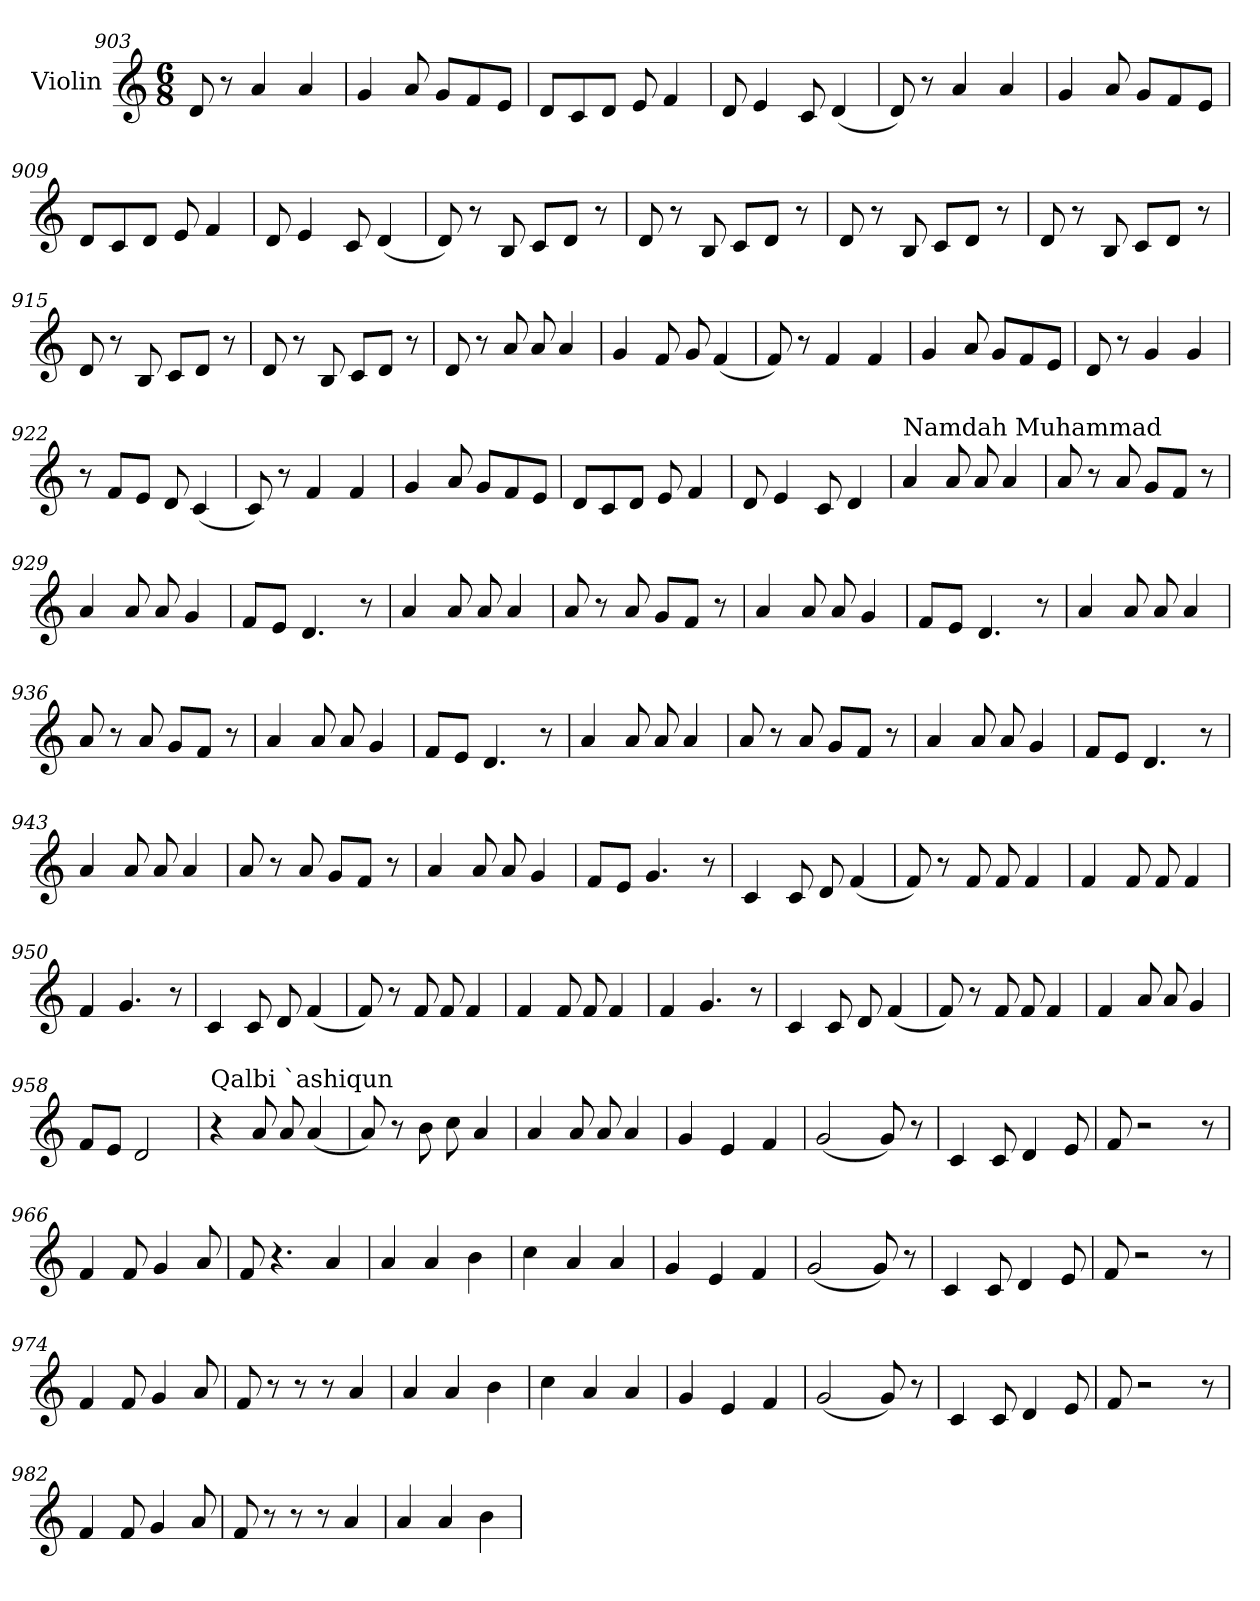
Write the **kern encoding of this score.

**kern
*part1
*staff1
*I"Violin
*clefG2
*k[]
*C:
*M6/8
=903
8d/
8r
4a/
4a/
=904
4g/
8a/
8g/L
8f/
8e/J
!!LO:PB:g=z
=905
8d/L
8c/
8d/J
8e/
4f/
=906
8d/
4e/
8c/
(4d/
=907
8d/)
8r
4a/
4a/
!!LO:PB:g=z
=908
4g/
8a/
8g/L
8f/
8e/J
=909
8d/L
8c/
8d/J
8e/
4f/
!!LO:PB:g=z
=910
8d/
4e/
8c/
(4d/
=911
8d/)
8r
8B/
8c/L
8d/J
8r
=912
8d/
8r
8B/
8c/L
8d/J
8r
!!LO:PB:g=z
=913
8d/
8r
8B/
8c/L
8d/J
8r
=914
8d/
8r
8B/
8c/L
8d/J
8r
!!LO:PB:g=z
=915
8d/
8r
8B/
8c/L
8d/J
8r
=916
8d/
8r
8B/
8c/L
8d/J
8r
=917
8d/
8r
8a/
8a/
4a/
!!LO:PB:g=z
=918
4g/
8f/
8g/
(4f/
=919
8f/)
8r
4f/
4f/
=920
4g/
8a/
8g/L
8f/
8e/J
!!LO:PB:g=z
=921
8d/
8r
4g/
4g/
=922
8r
8f/L
8e/J
8d/
(4c/
=923
8c/)
8r
4f/
4f/
!!LO:PB:g=z
=924
4g/
8a/
8g/L
8f/
8e/J
=925
8d/L
8c/
8d/J
8e/
4f/
=926
8d/
4e/
8c/
4d/
!!LO:PB:g=z
=927
!LO:TX:a:t=Namdah Muhammad
4a/
8a/
8a/
4a/
=928
8a/
8r
8a/
8g/L
8f/J
8r
=929
4a/
8a/
8a/
4g/
!!LO:PB:g=z
=930
8f/L
8e/J
4.d/
8r
=931
4a/
8a/
8a/
4a/
=932
8a/
8r
8a/
8g/L
8f/J
8r
!!LO:PB:g=z
=933
4a/
8a/
8a/
4g/
=934
8f/L
8e/J
4.d/
8r
=935
4a/
8a/
8a/
4a/
!!LO:PB:g=z
=936
8a/
8r
8a/
8g/L
8f/J
8r
=937
4a/
8a/
8a/
4g/
=938
8f/L
8e/J
4.d/
8r
!!LO:PB:g=z
=939
4a/
8a/
8a/
4a/
=940
8a/
8r
8a/
8g/L
8f/J
8r
=941
4a/
8a/
8a/
4g/
!!LO:PB:g=z
=942
8f/L
8e/J
4.d/
8r
=943
4a/
8a/
8a/
4a/
=944
8a/
8r
8a/
8g/L
8f/J
8r
!!LO:PB:g=z
=945
4a/
8a/
8a/
4g/
=946
8f/L
8e/J
4.g/
8r
=947
4c/
8c/
8d/
(4f/
=948
8f/)
8r
8f/
8f/
4f/
=949
4f/
8f/
8f/
4f/
!!LO:PB:g=z
=950
4f/
4.g/
8r
=951
4c/
8c/
8d/
(4f/
=952
8f/)
8r
8f/
8f/
4f/
=953
4f/
8f/
8f/
4f/
!!LO:PB:g=z
=954
4f/
4.g/
8r
=955
4c/
8c/
8d/
(4f/
!!LO:PB:g=z
=956
8f/)
8r
8f/
8f/
4f/
=957
4f/
8a/
8a/
4g/
=958
8f/L
8e/J
2d/
=959
!LO:TX:a:t=Qalbi `ashiqun
4r
8a/
8a/
(4a/
!!LO:PB:g=z
=960
8a/)
8r
8b\
8cc\
4a/
=961
4a/
8a/
8a/
4a/
!!LO:PB:g=z
=962
4g/
4e/
4f/
=963
(2g/
8g/)
8r
=964
4c/
8c/
4d/
8e/
=965
8f/
2r
8r
=966
4f/
8f/
4g/
8a/
!!LO:PB:g=z
=967
8f/
4.r
4a/
=968
4a/
4a/
4b\
=969
4cc\
4a/
4a/
!!LO:PB:g=z
=970
4g/
4e/
4f/
=971
(2g/
8g/)
8r
=972
4c/
8c/
4d/
8e/
=973
8f/
2r
8r
!!LO:PB:g=z
=974
4f/
8f/
4g/
8a/
=975
8f/
8r
8r
8r
4a/
!!LO:PB:g=z
=976
4a/
4a/
4b\
=977
4cc\
4a/
4a/
=978
4g/
4e/
4f/
=979
(2g/
8g/)
8r
=980
4c/
8c/
4d/
8e/
!!LO:PB:g=z
=981
8f/
2r
8r
=982
4f/
8f/
4g/
8a/
!!LO:PB:g=z
=983
8f/
8r
8r
8r
4a/
=984
4a/
4a/
4b\
=
*-
